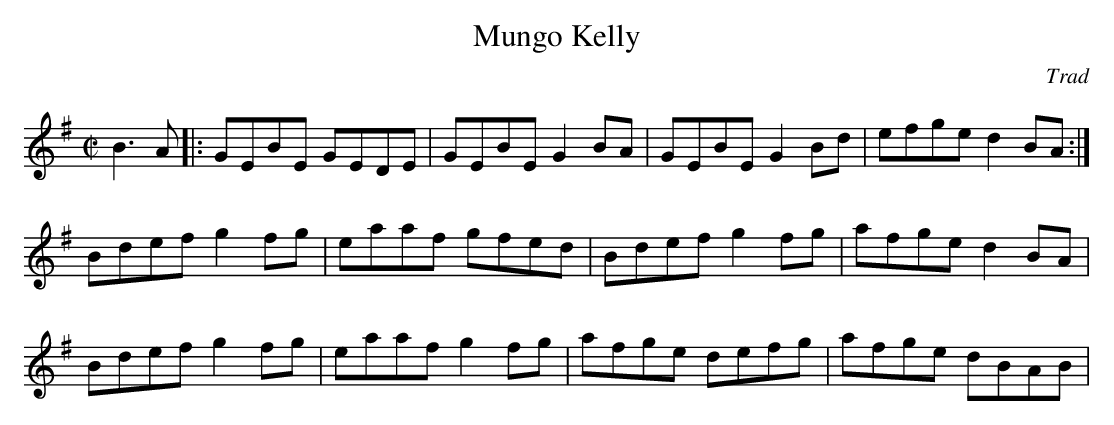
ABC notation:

X:1
T:Mungo Kelly
C:Trad
M:C|
K:Em
L:1/8
B3 A|: GEBE GEDE|GEBE G2BA|GEBE G2Bd|efge d2BA :|
Bdef g2fg|eaaf gfed|Bdef g2fg|afge d2BA|
Bdef g2fg|eaaf g2fg|afge defg|afge dBAB|
